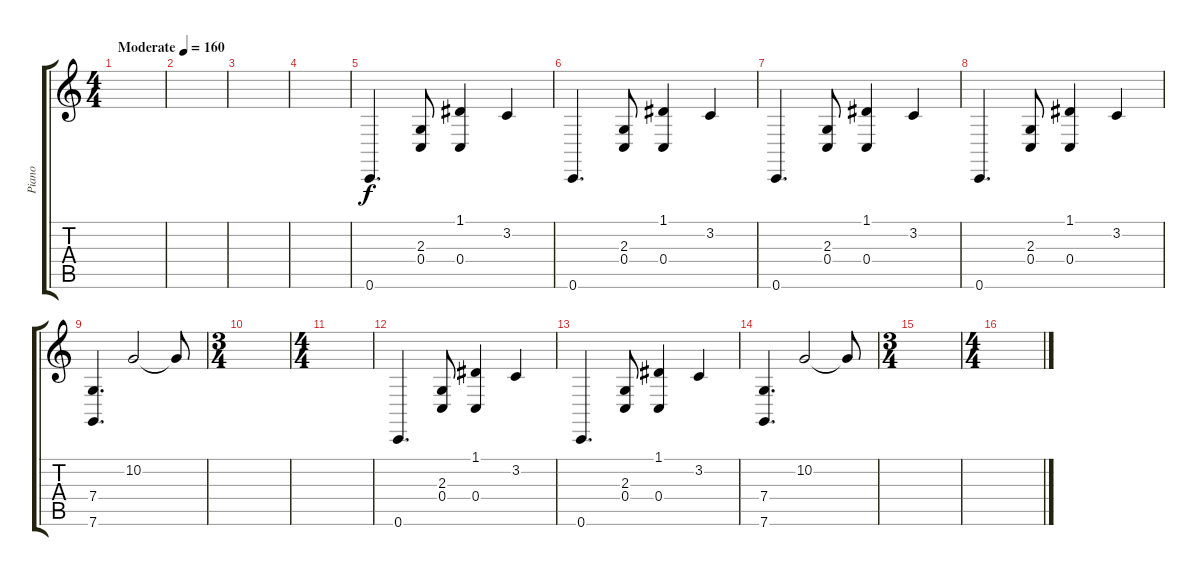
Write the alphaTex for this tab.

\track ("Piano" "Piano") {instrument electricgrandpiano}
\staff {score tabs}
\tuning (D4 A3 F3 C3 G2 C2) {hide}
\ts (4 4)
\tempo (160 "Moderate")
\clef g2
\ks c
|
|
|
|
0.6.4{d} (2.3 0.4).8 (1.1 0.4).4 3.2.4 |
0.6.4{d} (2.3 0.4).8 (1.1 0.4).4 3.2.4 |
0.6.4{d} (2.3 0.4).8 (1.1 0.4).4 3.2.4 |
0.6.4{d} (2.3 0.4).8 (1.1 0.4).4 3.2.4 |
(7.4 7.6).4{d} 10.2.2 10.2{t}.8 |
\ts (3 4)
|
\ts (4 4)
|
0.6.4{d} (2.3 0.4).8 (1.1 0.4).4 3.2.4 |
0.6.4{d} (2.3 0.4).8 (1.1 0.4).4 3.2.4 |
(7.4 7.6).4{d} 10.2.2 10.2{t}.8 |
\ts (3 4)
|
\ts (4 4)
